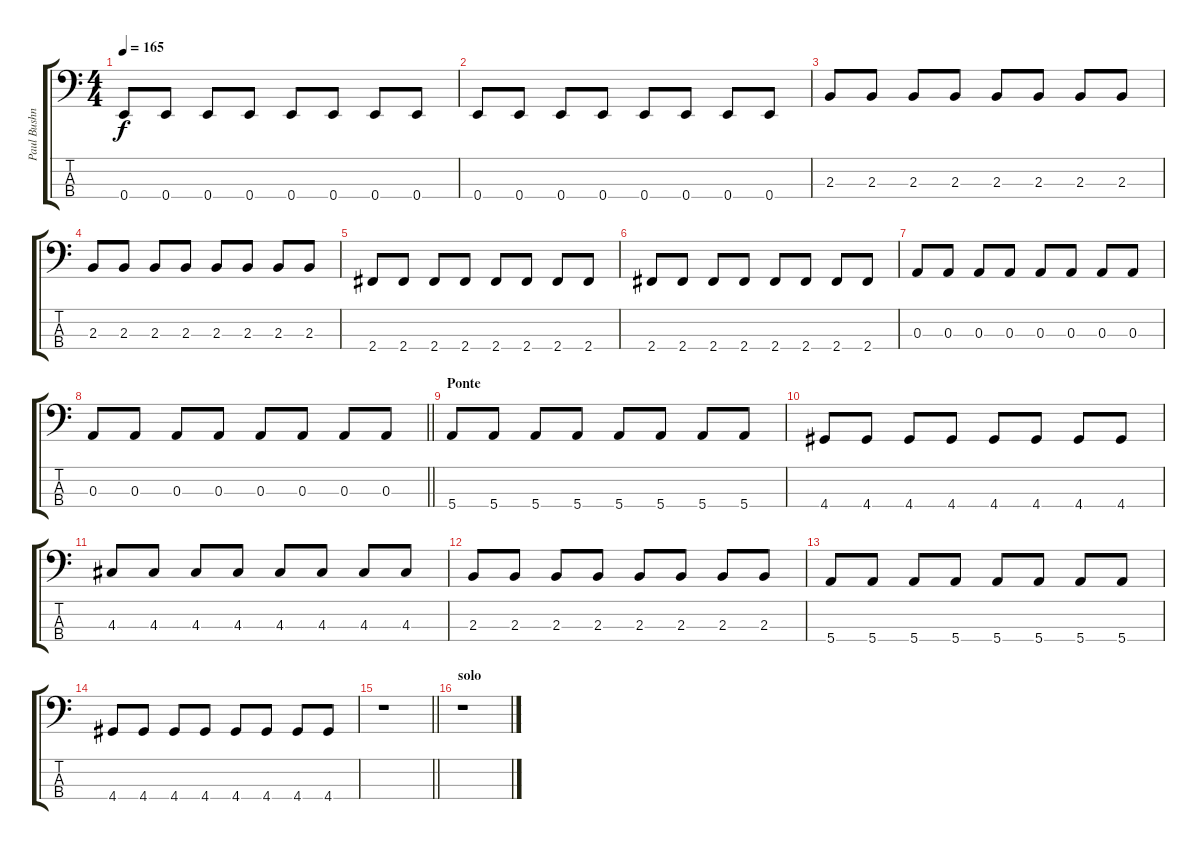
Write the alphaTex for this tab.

\track ("Paul Bushnell" "Paul Bushn") {instrument electricbassfinger}
\staff {score tabs}
\tuning (G2 D2 A1 E1) {hide}
\ts (4 4)
\tempo 165
\clef f4
\ks c
0.4.8{dy f} 0.4.8 0.4.8 0.4.8 0.4.8 0.4.8 0.4.8 0.4.8 |
0.4.8 0.4.8 0.4.8 0.4.8 0.4.8 0.4.8 0.4.8 0.4.8 |
2.3.8 2.3.8 2.3.8 2.3.8 2.3.8 2.3.8 2.3.8 2.3.8 |
2.3.8 2.3.8 2.3.8 2.3.8 2.3.8 2.3.8 2.3.8 2.3.8 |
2.4.8 2.4.8 2.4.8 2.4.8 2.4.8 2.4.8 2.4.8 2.4.8 |
2.4.8 2.4.8 2.4.8 2.4.8 2.4.8 2.4.8 2.4.8 2.4.8 |
0.3.8 0.3.8 0.3.8 0.3.8 0.3.8 0.3.8 0.3.8 0.3.8 |
\barLineRight lightlight
0.3.8 0.3.8 0.3.8 0.3.8 0.3.8 0.3.8 0.3.8 0.3.8 |
\section ("" "Ponte")
5.4.8 5.4.8 5.4.8 5.4.8 5.4.8 5.4.8 5.4.8 5.4.8 |
4.4.8 4.4.8 4.4.8 4.4.8 4.4.8 4.4.8 4.4.8 4.4.8 |
4.3.8 4.3.8 4.3.8 4.3.8 4.3.8 4.3.8 4.3.8 4.3.8 |
2.3.8 2.3.8 2.3.8 2.3.8 2.3.8 2.3.8 2.3.8 2.3.8 |
5.4.8 5.4.8 5.4.8 5.4.8 5.4.8 5.4.8 5.4.8 5.4.8 |
4.4.8 4.4.8 4.4.8 4.4.8 4.4.8 4.4.8 4.4.8 4.4.8 |
\barLineRight lightlight
r.1 |
\section ("" "solo")
r.1
